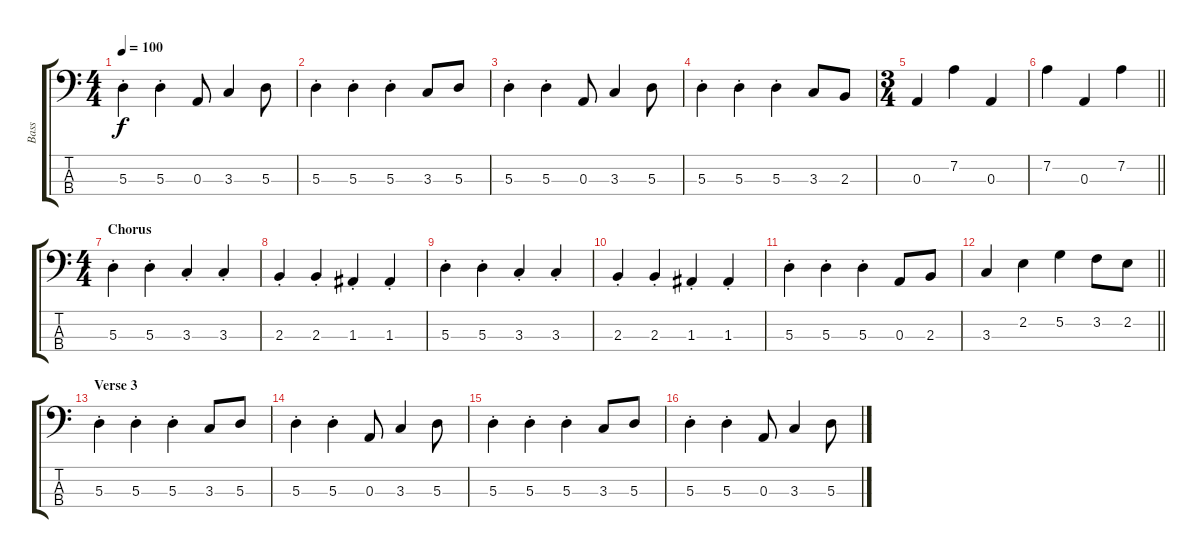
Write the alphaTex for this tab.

\track ("Bass" "Bass") {instrument electricbassfinger}
\staff {score tabs}
\tuning (G2 D2 A1 E1) {hide}
\ts (4 4)
\tempo 100
\clef f4
\ks c
5.3{st}.4{dy f} 5.3{st}.4 0.3.8 3.3.4 5.3.8 |
5.3{st}.4 5.3{st}.4 5.3{st}.4 3.3.8 5.3.8 |
5.3{st}.4 5.3{st}.4 0.3.8 3.3.4 5.3.8 |
5.3{st}.4 5.3{st}.4 5.3{st}.4 3.3.8 2.3.8 |
\ts (3 4)
0.3.4 7.2.4 0.3.4 |
\barLineRight lightlight
7.2.4 0.3.4 7.2.4 |
\ts (4 4)
\section ("" "Chorus")
5.3{st}.4 5.3{st}.4 3.3{st}.4 3.3{st}.4 |
2.3{st}.4 2.3{st}.4 1.3{st}.4 1.3{st}.4 |
5.3{st}.4 5.3{st}.4 3.3{st}.4 3.3{st}.4 |
2.3{st}.4 2.3{st}.4 1.3{st}.4 1.3{st}.4 |
5.3{st}.4 5.3{st}.4 5.3{st}.4 0.3.8 2.3.8 |
\barLineRight lightlight
3.3.4 2.2.4 5.2.4 3.2.8 2.2.8 |
\section ("" "Verse 3")
5.3{st}.4 5.3{st}.4 5.3{st}.4 3.3.8 5.3.8 |
5.3{st}.4 5.3{st}.4 0.3.8 3.3.4 5.3.8 |
5.3{st}.4 5.3{st}.4 5.3{st}.4 3.3.8 5.3.8 |
5.3{st}.4 5.3{st}.4 0.3.8 3.3.4 5.3.8
